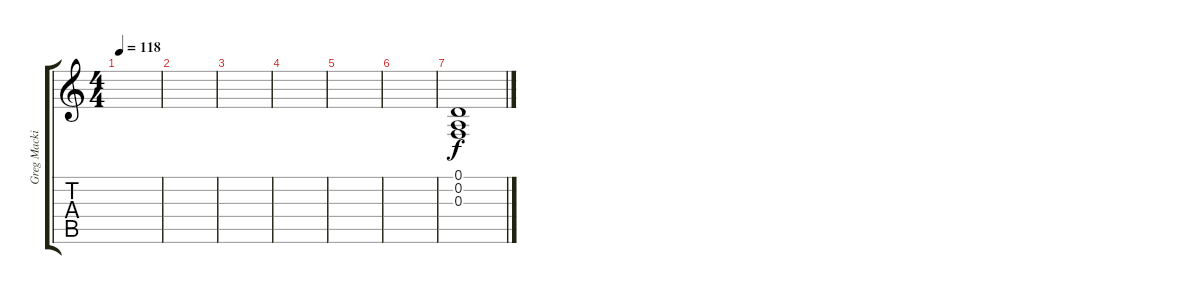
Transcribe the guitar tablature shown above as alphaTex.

\track ("Greg Mackintosh" "Greg Macki") {instrument stringensemble1}
\staff {score tabs}
\tuning (D4 A3 F3 C3 G2 D2) {hide}
\ts (4 4)
\tempo 118
\clef g2
\ks c
|
|
|
|
|
|
(0.1 0.2 0.3).1{volume 0}
